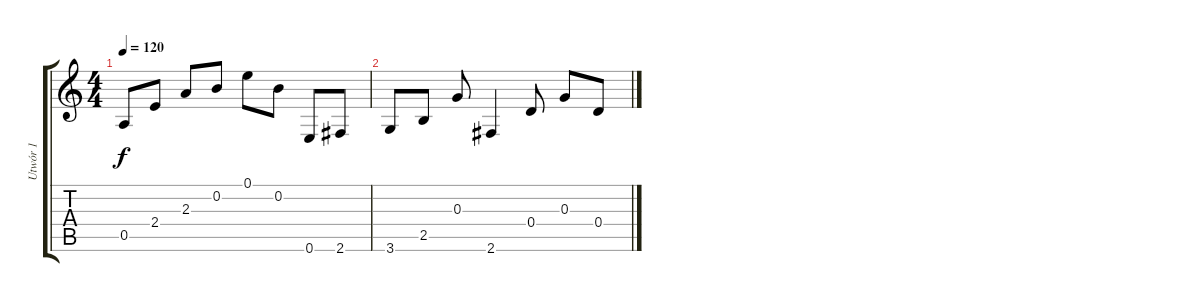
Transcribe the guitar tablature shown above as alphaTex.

\track ("Utwór 1" "Utwór 1") {instrument acousticguitarsteel}
\staff {score tabs}
\tuning (E4 B3 G3 D3 A2 E2) {hide}
\ts (4 4)
\tempo 120
\clef g2
\ks c
0.5.8{dy f} 2.4.8 2.3.8 0.2.8 0.1.8 0.2.8 0.6.8 2.6.8 |
3.6.8 2.5.8 0.3.8 2.6.4 0.4.8 0.3.8 0.4.8
